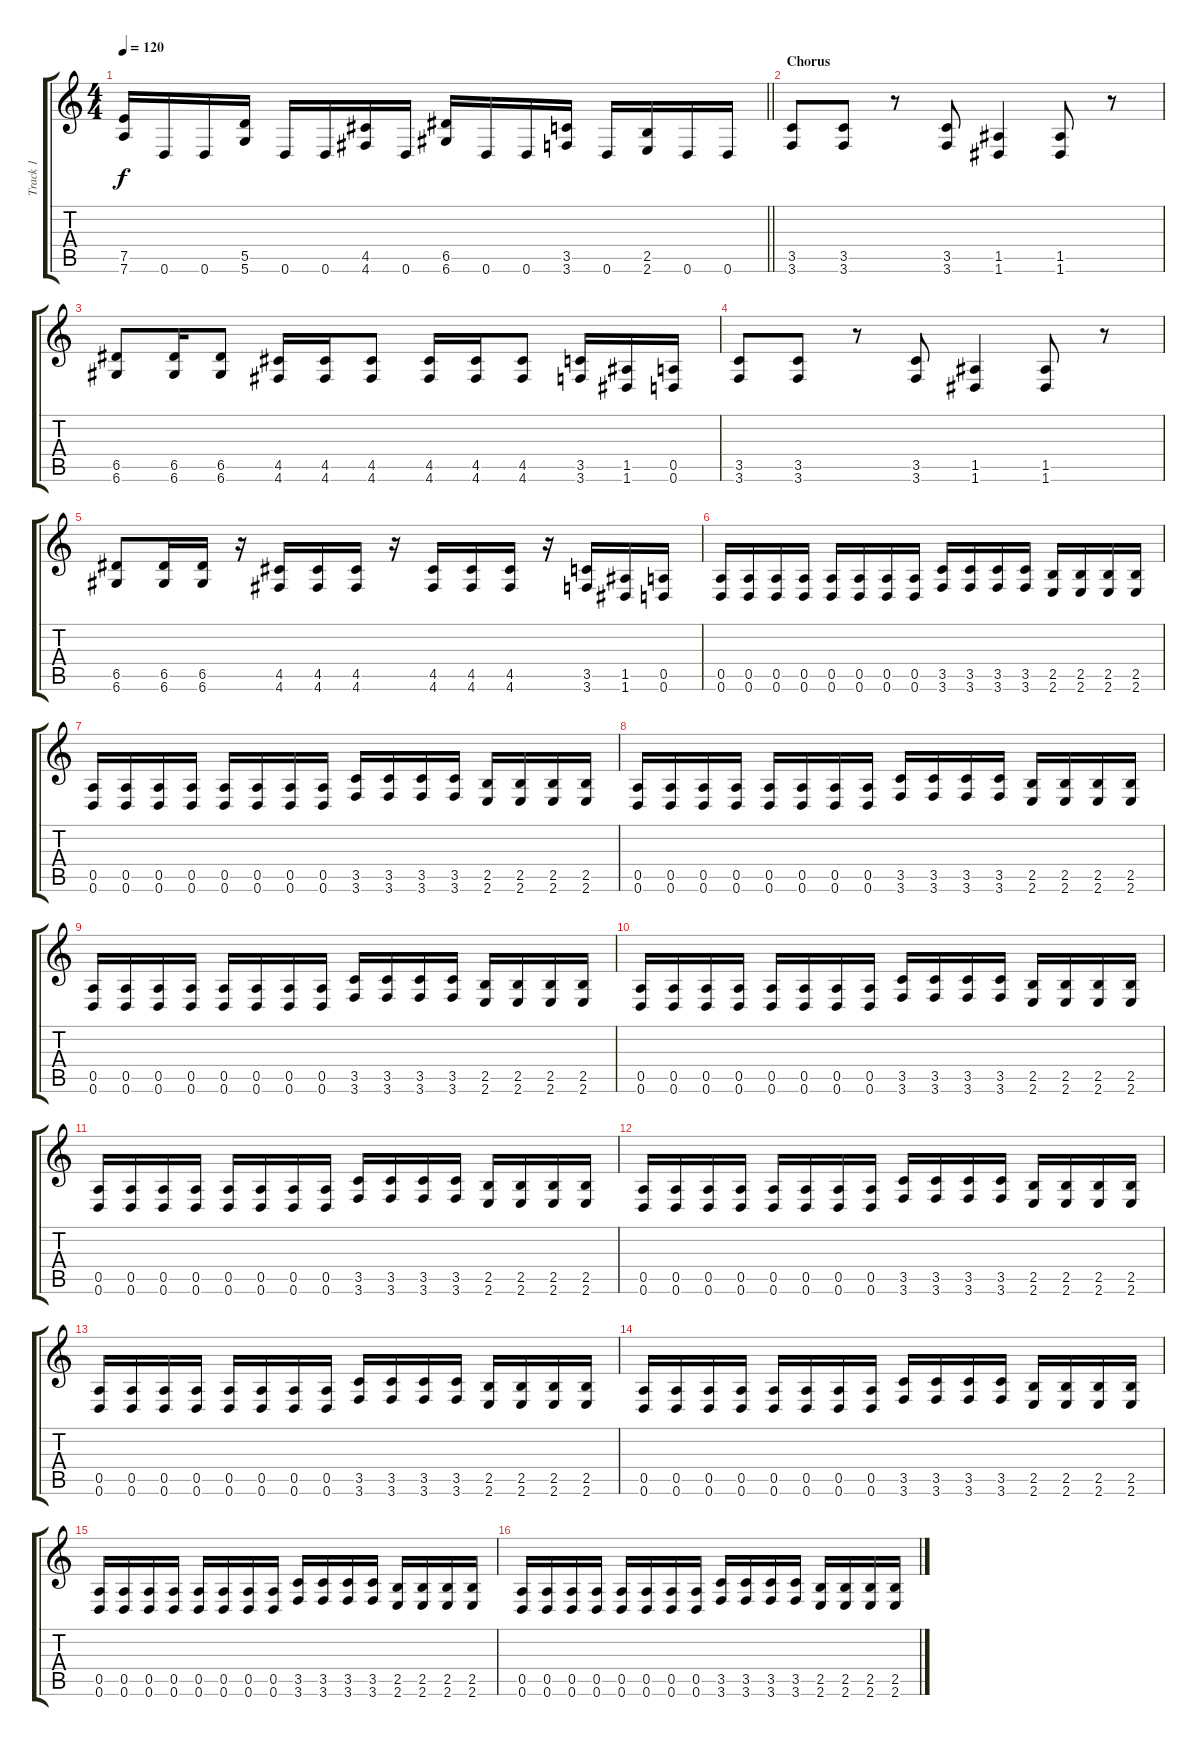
\track ("Track 1" "Track 1") {instrument distortionguitar}
\staff {score tabs}
\tuning (E4 B3 G3 D3 A2 D2) {hide}
\ts (4 4)
\tempo 120
\clef g2
\barLineRight lightlight
\ks c
(7.5 7.6).16{dy f} 0.6.16 0.6.16 (5.5 5.6).16 0.6.16 0.6.16 (4.5 4.6).16 0.6.16 (6.5 6.6).16 0.6.16 0.6.16 (3.5 3.6).16 0.6.16 (2.5 2.6).16 0.6.16 0.6.16 |
\section ("" "Chorus")
(3.5 3.6).8 (3.5 3.6).8 r.8 (3.5 3.6).8 (1.5 1.6).4 (1.5 1.6).8 r.8 |
(6.5 6.6).8 (6.5 6.6).16 (6.5 6.6).8 (4.5 4.6).16 (4.5 4.6).16 (4.5 4.6).8 (4.5 4.6).16 (4.5 4.6).16 (4.5 4.6).8 (3.5 3.6).16 (1.5 1.6).16 (0.5 0.6).16 |
(3.5 3.6).8 (3.5 3.6).8 r.8 (3.5 3.6).8 (1.5 1.6).4 (1.5 1.6).8 r.8 |
(6.5 6.6).8 (6.5 6.6).16 (6.5 6.6).16 r.16 (4.5 4.6).16 (4.5 4.6).16 (4.5 4.6).16 r.16 (4.5 4.6).16 (4.5 4.6).16 (4.5 4.6).16 r.16 (3.5 3.6).16 (1.5 1.6).16 (0.5 0.6).16 |
(0.5 0.6).16 (0.5 0.6).16 (0.5 0.6).16 (0.5 0.6).16 (0.5 0.6).16 (0.5 0.6).16 (0.5 0.6).16 (0.5 0.6).16 (3.5 3.6).16 (3.5 3.6).16 (3.5 3.6).16 (3.5 3.6).16 (2.5 2.6).16 (2.5 2.6).16 (2.5 2.6).16 (2.5 2.6).16 |
(0.5 0.6).16 (0.5 0.6).16 (0.5 0.6).16 (0.5 0.6).16 (0.5 0.6).16 (0.5 0.6).16 (0.5 0.6).16 (0.5 0.6).16 (3.5 3.6).16 (3.5 3.6).16 (3.5 3.6).16 (3.5 3.6).16 (2.5 2.6).16 (2.5 2.6).16 (2.5 2.6).16 (2.5 2.6).16 |
(0.5 0.6).16 (0.5 0.6).16 (0.5 0.6).16 (0.5 0.6).16 (0.5 0.6).16 (0.5 0.6).16 (0.5 0.6).16 (0.5 0.6).16 (3.5 3.6).16 (3.5 3.6).16 (3.5 3.6).16 (3.5 3.6).16 (2.5 2.6).16 (2.5 2.6).16 (2.5 2.6).16 (2.5 2.6).16 |
(0.5 0.6).16 (0.5 0.6).16 (0.5 0.6).16 (0.5 0.6).16 (0.5 0.6).16 (0.5 0.6).16 (0.5 0.6).16 (0.5 0.6).16 (3.5 3.6).16 (3.5 3.6).16 (3.5 3.6).16 (3.5 3.6).16 (2.5 2.6).16 (2.5 2.6).16 (2.5 2.6).16 (2.5 2.6).16 |
(0.5 0.6).16 (0.5 0.6).16 (0.5 0.6).16 (0.5 0.6).16 (0.5 0.6).16 (0.5 0.6).16 (0.5 0.6).16 (0.5 0.6).16 (3.5 3.6).16 (3.5 3.6).16 (3.5 3.6).16 (3.5 3.6).16 (2.5 2.6).16 (2.5 2.6).16 (2.5 2.6).16 (2.5 2.6).16 |
(0.5 0.6).16 (0.5 0.6).16 (0.5 0.6).16 (0.5 0.6).16 (0.5 0.6).16 (0.5 0.6).16 (0.5 0.6).16 (0.5 0.6).16 (3.5 3.6).16 (3.5 3.6).16 (3.5 3.6).16 (3.5 3.6).16 (2.5 2.6).16 (2.5 2.6).16 (2.5 2.6).16 (2.5 2.6).16 |
(0.5 0.6).16 (0.5 0.6).16 (0.5 0.6).16 (0.5 0.6).16 (0.5 0.6).16 (0.5 0.6).16 (0.5 0.6).16 (0.5 0.6).16 (3.5 3.6).16 (3.5 3.6).16 (3.5 3.6).16 (3.5 3.6).16 (2.5 2.6).16 (2.5 2.6).16 (2.5 2.6).16 (2.5 2.6).16 |
(0.5 0.6).16 (0.5 0.6).16 (0.5 0.6).16 (0.5 0.6).16 (0.5 0.6).16 (0.5 0.6).16 (0.5 0.6).16 (0.5 0.6).16 (3.5 3.6).16 (3.5 3.6).16 (3.5 3.6).16 (3.5 3.6).16 (2.5 2.6).16 (2.5 2.6).16 (2.5 2.6).16 (2.5 2.6).16 |
(0.5 0.6).16 (0.5 0.6).16 (0.5 0.6).16 (0.5 0.6).16 (0.5 0.6).16 (0.5 0.6).16 (0.5 0.6).16 (0.5 0.6).16 (3.5 3.6).16 (3.5 3.6).16 (3.5 3.6).16 (3.5 3.6).16 (2.5 2.6).16 (2.5 2.6).16 (2.5 2.6).16 (2.5 2.6).16 |
(0.5 0.6).16 (0.5 0.6).16 (0.5 0.6).16 (0.5 0.6).16 (0.5 0.6).16 (0.5 0.6).16 (0.5 0.6).16 (0.5 0.6).16 (3.5 3.6).16 (3.5 3.6).16 (3.5 3.6).16 (3.5 3.6).16 (2.5 2.6).16 (2.5 2.6).16 (2.5 2.6).16 (2.5 2.6).16 |
(0.5 0.6).16 (0.5 0.6).16 (0.5 0.6).16 (0.5 0.6).16 (0.5 0.6).16 (0.5 0.6).16 (0.5 0.6).16 (0.5 0.6).16 (3.5 3.6).16 (3.5 3.6).16 (3.5 3.6).16 (3.5 3.6).16 (2.5 2.6).16 (2.5 2.6).16 (2.5 2.6).16 (2.5 2.6).16
